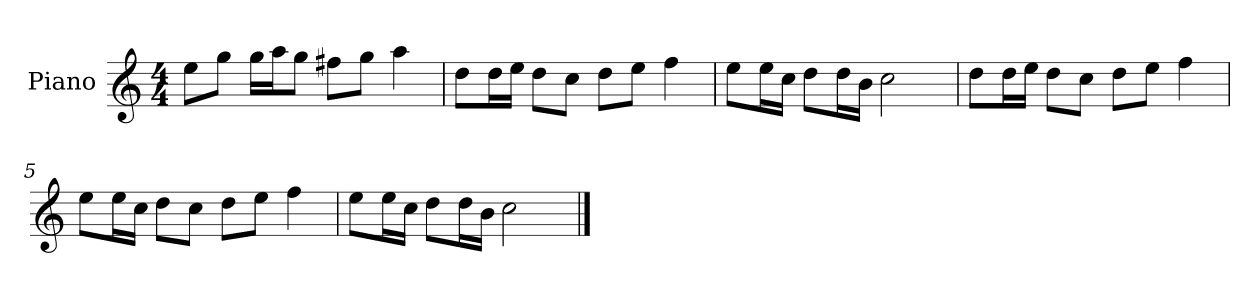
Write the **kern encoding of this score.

**kern
*part1
*staff1
*I"Piano
*I'P-no
*clefG2
*k[]
*M4/4
*MM90
=1
8ee\L
8gg\J
16gg\LL
16aa\J
8gg\J
8ff#X\L
8gg\J
4aa\
=2
8dd\L
16dd\L
16ee\JJ
8dd\L
8cc\J
8dd\L
8ee\J
4ff\
=3
8ee\L
16ee\L
16cc\JJ
8dd\L
16dd\L
16b\JJ
2cc\
=4
8dd\L
16dd\L
16ee\JJ
8dd\L
8cc\J
8dd\L
8ee\J
4ff\
=5
8ee\L
16ee\L
16cc\JJ
8dd\L
8cc\J
8dd\L
8ee\J
4ff\
!!LO:LB:g=z
=6
8ee\L
16ee\L
16cc\JJ
8dd\L
16dd\L
16b\JJ
2cc\
==
*-
